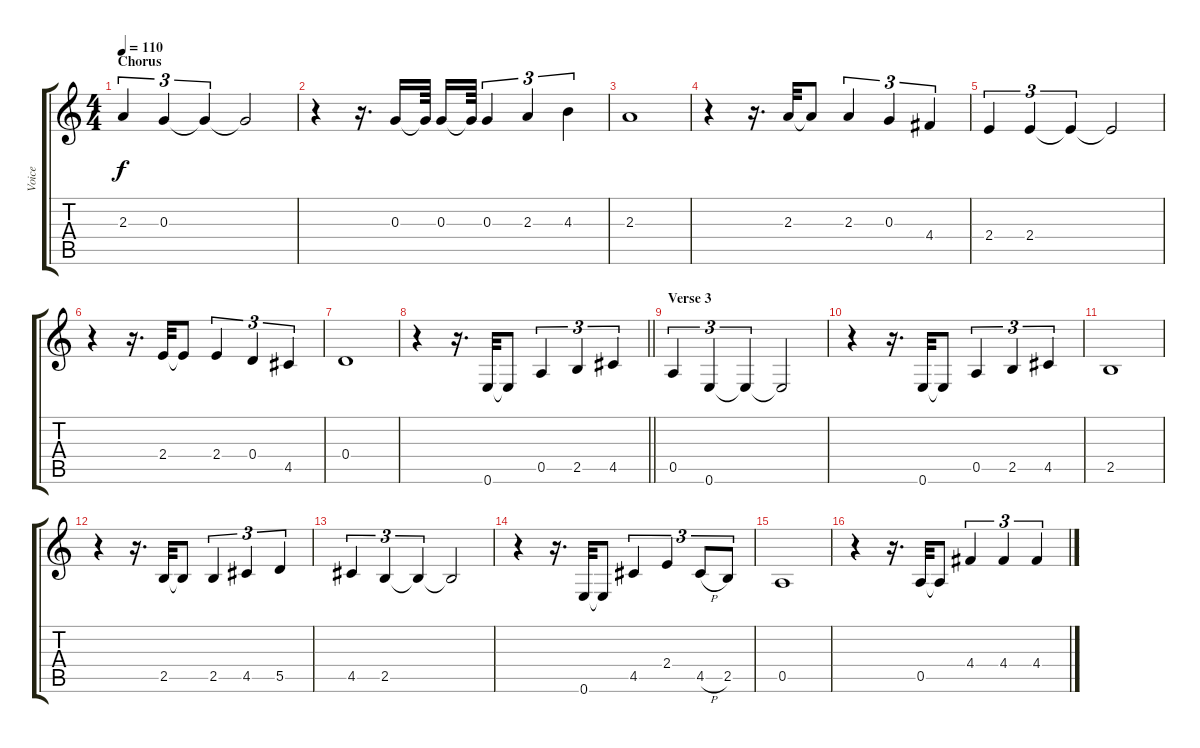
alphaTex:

\track ("Voice" "Voice") {instrument acousticguitarsteel}
\staff {score tabs}
\tuning (E4 B3 G3 D3 A2 E2) {hide}
\ts (4 4)
\section ("" "Chorus")
\tempo 110
\clef g2
\ks c
2.3.4{tu (3 2) dy f} 0.3.4{tu (3 2)} 0.3{t}.4{tu (3 2)} 0.3{t}.2 |
r.4 r.16{d} 0.3.16 0.3{t}.64{beam split} 0.3.16 0.3{t}.64 0.3.4{tu (3 2)} 2.3.4{tu (3 2)} 4.3.4{tu (3 2)} |
2.3.1 |
r.4 r.16{d} 2.3.32 2.3{t}.8 2.3.4{tu (3 2)} 0.3.4{tu (3 2)} 4.4.4{tu (3 2)} |
2.4.4{tu (3 2)} 2.4.4{tu (3 2)} 2.4{t}.4{tu (3 2)} 2.4{t}.2 |
r.4 r.16{d} 2.4.32 2.4{t}.8 2.4.4{tu (3 2)} 0.4.4{tu (3 2)} 4.5.4{tu (3 2)} |
0.4.1 |
\barLineRight lightlight
r.4 r.16{d} 0.6.32 0.6{t}.8 0.5.4{tu (3 2)} 2.5.4{tu (3 2)} 4.5.4{tu (3 2)} |
\section ("" "Verse 3")
0.5.4{tu (3 2)} 0.6.4{tu (3 2)} 0.6{t}.4{tu (3 2)} 0.6{t}.2 |
r.4 r.16{d} 0.6.32 0.6{t}.8 0.5.4{tu (3 2)} 2.5.4{tu (3 2)} 4.5.4{tu (3 2)} |
2.5.1 |
r.4 r.16{d} 2.5.32 2.5{t}.8 2.5.4{tu (3 2)} 4.5.4{tu (3 2)} 5.5.4{tu (3 2)} |
4.5.4{tu (3 2)} 2.5.4{tu (3 2)} 2.5{t}.4{tu (3 2)} 2.5{t}.2 |
r.4 r.16{d} 0.6.32 0.6{t}.8 4.5.4{tu (3 2)} 2.4.4{tu (3 2)} 4.5{h}.8{tu (3 2)} 2.5.8{tu (3 2)} |
0.5.1 |
r.4 r.16{d} 0.5.32 0.5{t}.8 4.4.4{tu (3 2)} 4.4.4{tu (3 2)} 4.4.4{tu (3 2)}
